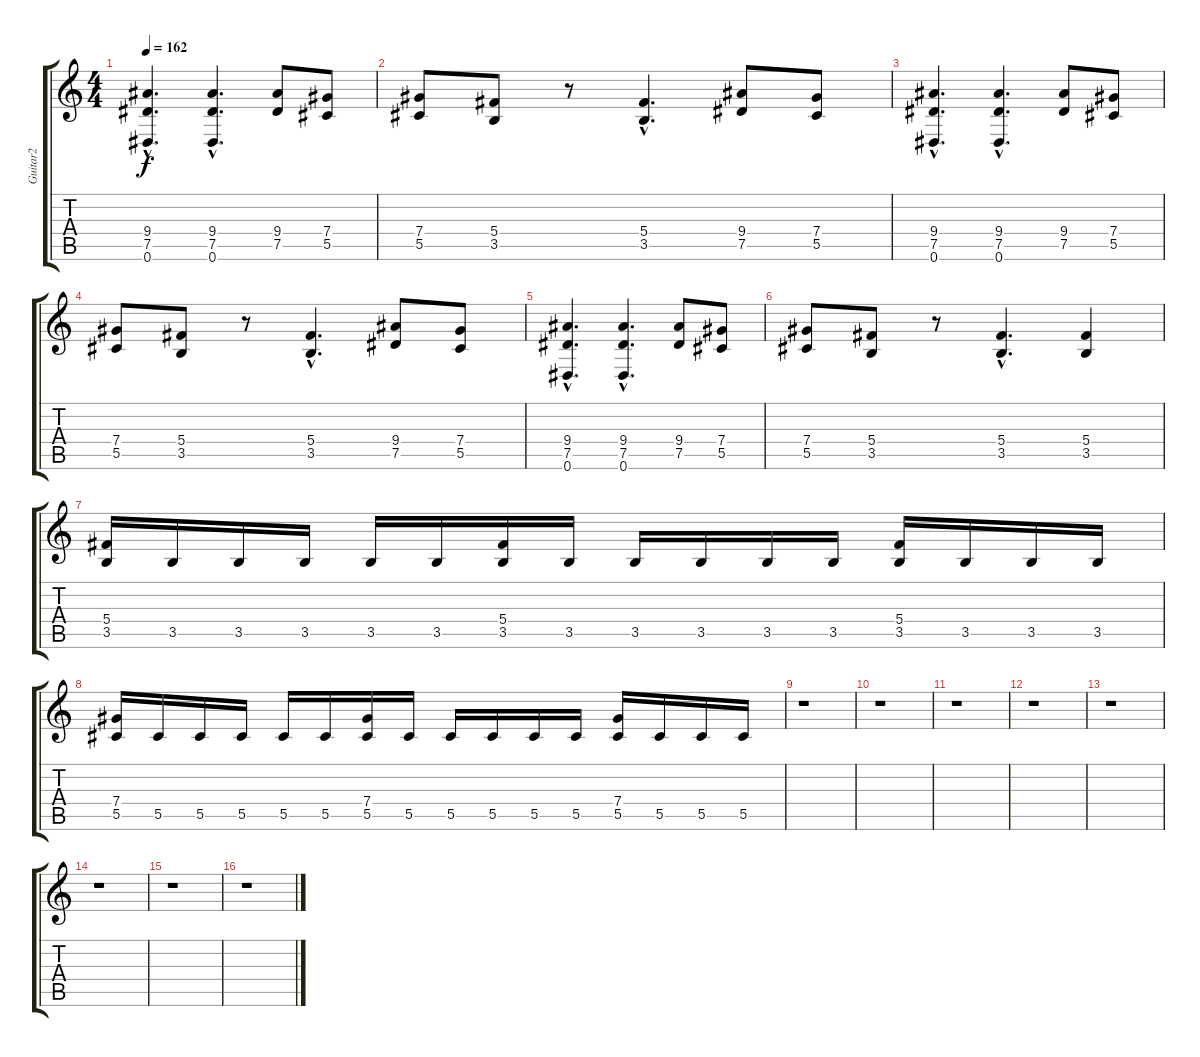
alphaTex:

\track ("Guitar2" "Guitar2") {instrument distortionguitar}
\staff {score tabs}
\tuning (Eb4 Bb3 Gb3 Db3 Ab2 Eb2) {hide}
\ts (4 4)
\tempo 162
\clef g2
\ks c
(9.4{hac} 7.5{hac} 0.6{hac}).4{d dy f} (9.4{hac} 7.5{hac} 0.6{hac}).4{d} (9.4 7.5).8 (7.4 5.5).8 |
(7.4 5.5).8 (5.4 3.5).8 r.8 (5.4{hac} 3.5{hac}).4{d} (9.4 7.5).8 (7.4 5.5).8 |
(9.4{hac} 7.5{hac} 0.6{hac}).4{d} (9.4{hac} 7.5{hac} 0.6{hac}).4{d} (9.4 7.5).8 (7.4 5.5).8 |
(7.4 5.5).8 (5.4 3.5).8 r.8 (5.4{hac} 3.5{hac}).4{d} (9.4 7.5).8 (7.4 5.5).8 |
(9.4{hac} 7.5{hac} 0.6{hac}).4{d} (9.4{hac} 7.5{hac} 0.6{hac}).4{d} (9.4 7.5).8 (7.4 5.5).8 |
(7.4 5.5).8 (5.4 3.5).8 r.8 (5.4{hac} 3.5{hac}).4{d} (5.4 3.5).4 |
(5.4 3.5).16 3.5.16 3.5.16 3.5.16 3.5.16 3.5.16 (5.4 3.5).16 3.5.16 3.5.16 3.5.16 3.5.16 3.5.16 (5.4 3.5).16 3.5.16 3.5.16 3.5.16 |
(7.4 5.5).16 5.5.16 5.5.16 5.5.16 5.5.16 5.5.16 (7.4 5.5).16 5.5.16 5.5.16 5.5.16 5.5.16 5.5.16 (7.4 5.5).16 5.5.16 5.5.16 5.5.16 |
r.1 |
r.1 |
r.1 |
r.1 |
r.1 |
r.1 |
r.1 |
r.1
